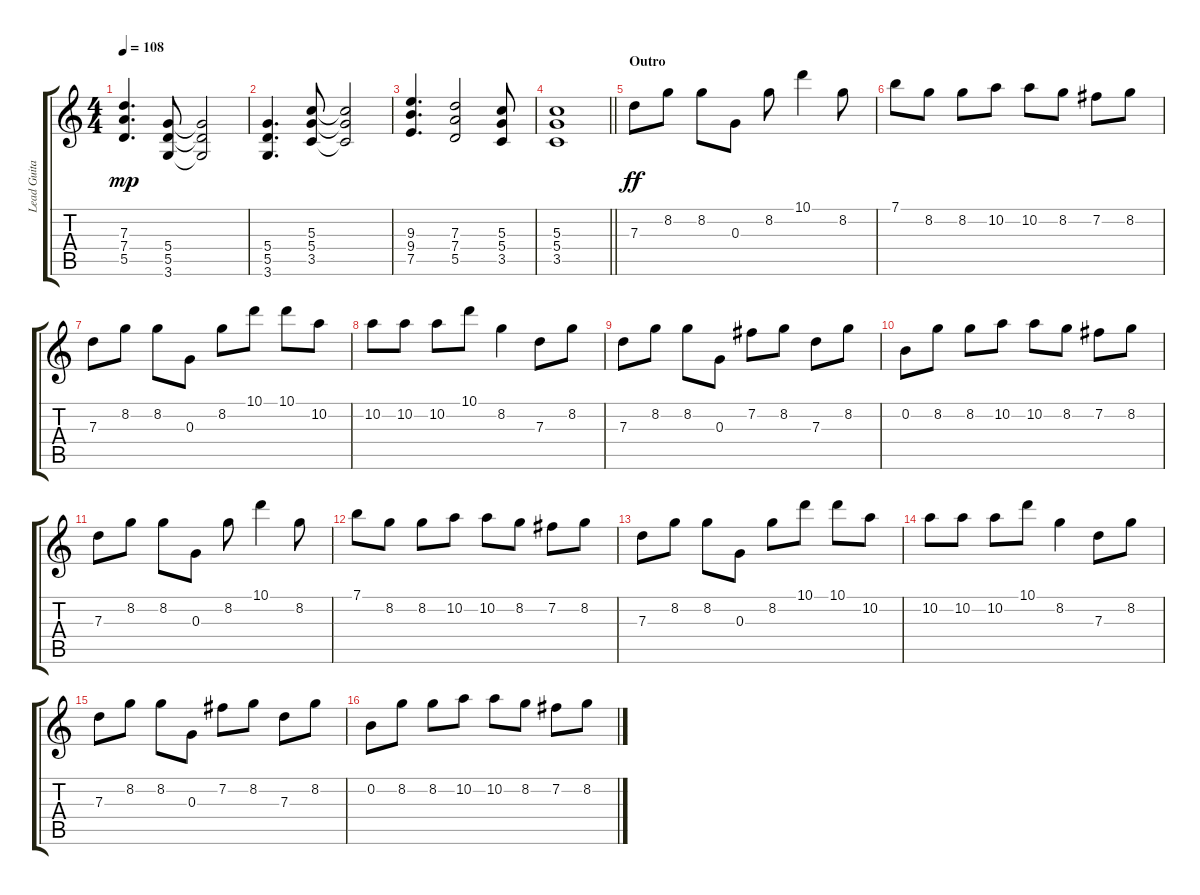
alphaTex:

\track ("Lead Guitar" "Lead Guita") {instrument overdrivenguitar}
\staff {score tabs}
\tuning (E4 B3 G3 D3 A2 E2) {hide}
\ts (4 4)
\tempo 108
\clef g2
\ks c
(7.3 7.4 5.5).4{d dy mp} (5.4 5.5 3.6).8 (5.4{t} 5.5{t} 3.6{t}).2 |
(5.4 5.5 3.6).4{d} (5.3 5.4 3.5).8 (5.3{t} 5.4{t} 3.5{t}).2 |
(9.3 9.4 7.5).4{d} (7.3 7.4 5.5).2 (5.3 5.4 3.5).8 |
\barLineRight lightlight
(5.3 5.4 3.5).1 |
\section ("" "Outro")
7.3.8{dy ff} 8.2.8 8.2.8 0.3.8 8.2.8 10.1.4 8.2.8 |
7.1.8 8.2.8 8.2.8 10.2.8 10.2.8 8.2.8 7.2.8 8.2.8 |
7.3.8 8.2.8 8.2.8 0.3.8 8.2.8 10.1.8 10.1.8 10.2.8 |
10.2.8 10.2.8 10.2.8 10.1.8 8.2.4 7.3.8 8.2.8 |
7.3.8 8.2.8 8.2.8 0.3.8 7.2.8 8.2.8 7.3.8 8.2.8 |
0.2.8 8.2.8 8.2.8 10.2.8 10.2.8 8.2.8 7.2.8 8.2.8 |
7.3.8 8.2.8 8.2.8 0.3.8 8.2.8 10.1.4 8.2.8 |
7.1.8 8.2.8 8.2.8 10.2.8 10.2.8 8.2.8 7.2.8 8.2.8 |
7.3.8 8.2.8 8.2.8 0.3.8 8.2.8 10.1.8 10.1.8 10.2.8 |
10.2.8 10.2.8 10.2.8 10.1.8 8.2.4 7.3.8 8.2.8 |
7.3.8 8.2.8 8.2.8 0.3.8 7.2.8 8.2.8 7.3.8 8.2.8 |
0.2.8 8.2.8 8.2.8 10.2.8 10.2.8 8.2.8 7.2.8 8.2.8
